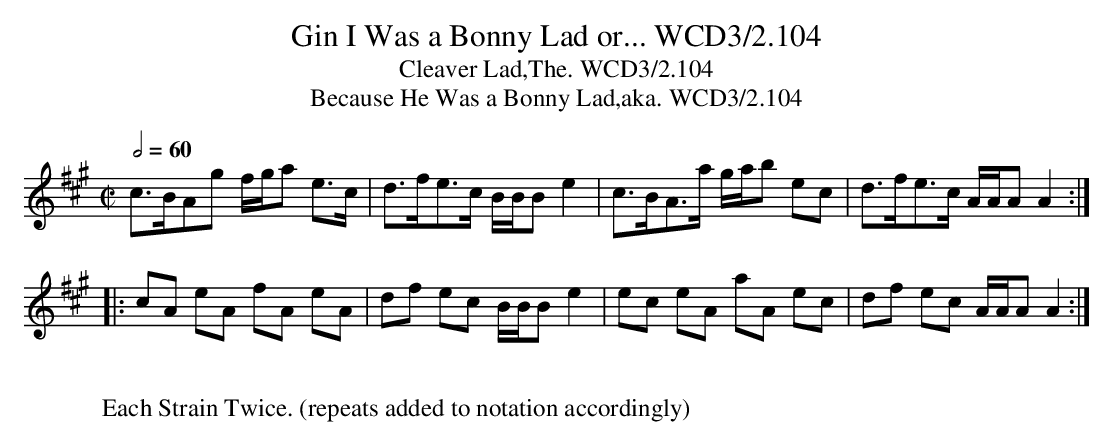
X:1
T:Gin I Was a Bonny Lad or... WCD3/2.104
T:Cleaver Lad,The. WCD3/2.104
T:Because He Was a Bonny Lad,aka. WCD3/2.104
M:C|
L:1/8
Q:1/2=60
K:A
c>BAg f/g/a e>c|d>fe>c B/B/Be2|\
c>BA>a g/a/b ec|d>fe>c A/A/AA2:|
|:cA eA fA eA|df ec B/B/Be2|ec eA aA ec|df ec A/A/AA2:|
W:
W:Each Strain Twice. (repeats added to notation accordingly)
